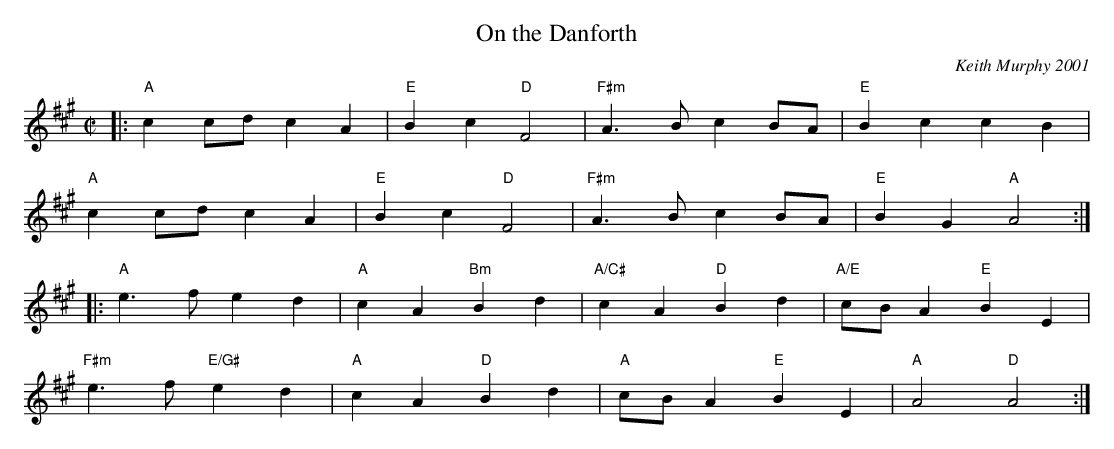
X:1
T:On the Danforth
C: Keith Murphy 2001
L:1/8
M:C|
K:A
|: "A" c2 cd c2A2 | "E" B2c2 "D"F4|"F#m" A2>B2 c2 BA | "E" B2c2c2B2|
"A" c2 cd c2A2 | "E" B2c2 "D" F4|"F#m" A2>B2 c2 BA | "E" B2G2 "A" A4:|
|:"A" e2>f2 e2d2 | "A" c2A2 "Bm" B2d2 | "A/C#" c2 A2 "D" B2d2 | "A/E" cB A2 "E" B2E2|
"F#m" e2>f2 "E/G#" e2d2 |"A" c2A2 "D" B2d2 |"A" cB A2 "E" B2E2 | "A" A4 "D" A4:|
